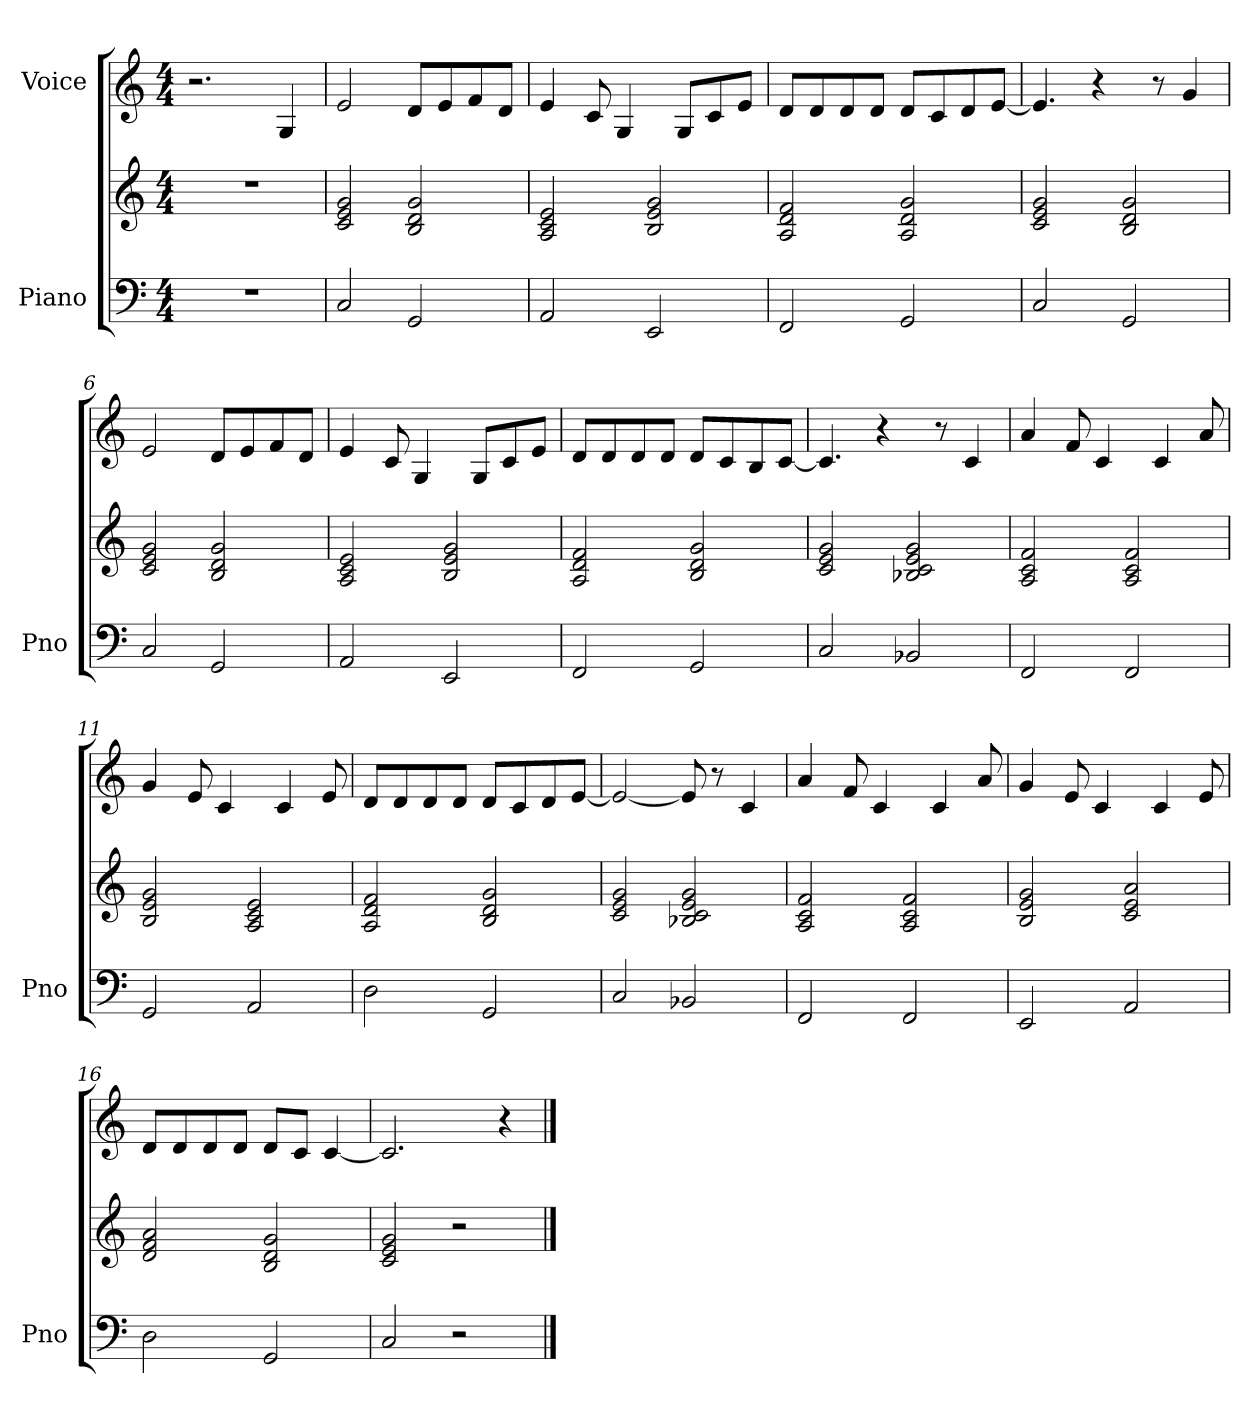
**kern	**kern	**kern
*part2	*part2	*part1
*staff3	*staff2	*staff1
*I"Piano	*	*I"Voice
*I'Pno	*	*
*clefF4	*clefG2	*clefG2
*k[]	*k[]	*k[]
*M4/4	*M4/4	*M4/4
=1	=1	=1
1r	1r	2.r
.	.	4G/
=2	=2	=2
2C/	2c/ 2e/ 2g/	2e/
2GG/	2B/ 2d/ 2g/	8d/L
.	.	8e/
.	.	8f/
.	.	8d/J
=3	=3	=3
2AA/	2A/ 2c/ 2e/	4e/
.	.	8c/
.	.	4G/
2EE/	2B/ 2e/ 2g/	.
.	.	8G/L
.	.	8c/
.	.	8e/J
=4	=4	=4
2FF/	2A/ 2d/ 2f/	8d/L
.	.	8d/
.	.	8d/
.	.	8d/J
2GG/	2A/ 2d/ 2g/	8d/L
.	.	8c/
.	.	8d/
.	.	[8e/J
=5	=5	=5
2C/	2c/ 2e/ 2g/	4.e/]
.	.	4r
2GG/	2B/ 2d/ 2g/	.
.	.	8r
.	.	4g/
=6	=6	=6
2C/	2c/ 2e/ 2g/	2e/
2GG/	2B/ 2d/ 2g/	8d/L
.	.	8e/
.	.	8f/
.	.	8d/J
=7	=7	=7
2AA/	2A/ 2c/ 2e/	4e/
.	.	8c/
.	.	4G/
2EE/	2B/ 2e/ 2g/	.
.	.	8G/L
.	.	8c/
.	.	8e/J
!!LO:LB:g=z
=8	=8	=8
2FF/	2A/ 2d/ 2f/	8d/L
.	.	8d/
.	.	8d/
.	.	8d/J
2GG/	2B/ 2d/ 2g/	8d/L
.	.	8c/
.	.	8B/
.	.	[8c/J
=9	=9	=9
2C/	2c/ 2e/ 2g/	4.c/]
.	.	4r
2BB-X/	2B-X/ 2c/ 2e/ 2g/	.
.	.	8r
.	.	4c/
=10	=10	=10
2FF/	2A/ 2c/ 2f/	4a/
.	.	8f/
.	.	4c/
2FF/	2A/ 2c/ 2f/	.
.	.	4c/
.	.	8a/
=11	=11	=11
2GG/	2B/ 2e/ 2g/	4g/
.	.	8e/
.	.	4c/
2AA/	2A/ 2c/ 2e/	.
.	.	4c/
.	.	8e/
=12	=12	=12
2D\	2A/ 2d/ 2f/	8d/L
.	.	8d/
.	.	8d/
.	.	8d/J
2GG/	2B/ 2d/ 2g/	8d/L
.	.	8c/
.	.	8d/
.	.	[8e/J
=13	=13	=13
2C/	2c/ 2e/ 2g/	2e/_
2BB-X/	2B-X/ 2c/ 2e/ 2g/	8e/]
.	.	8r
.	.	4c/
!!LO:LB:g=z
=14	=14	=14
2FF/	2A/ 2c/ 2f/	4a/
.	.	8f/
.	.	4c/
2FF/	2A/ 2c/ 2f/	.
.	.	4c/
.	.	8a/
=15	=15	=15
2EE/	2B/ 2e/ 2g/	4g/
.	.	8e/
.	.	4c/
2AA/	2c/ 2e/ 2a/	.
.	.	4c/
.	.	8e/
=16	=16	=16
2D\	2d/ 2f/ 2a/	8d/L
.	.	8d/
.	.	8d/
.	.	8d/J
2GG/	2B/ 2d/ 2g/	8d/L
.	.	8c/J
.	.	[4c/
=17	=17	=17
2C/	2c/ 2e/ 2g/	2.c/]
2r	2r	.
.	.	4r
==	==	==
*-	*-	*-
